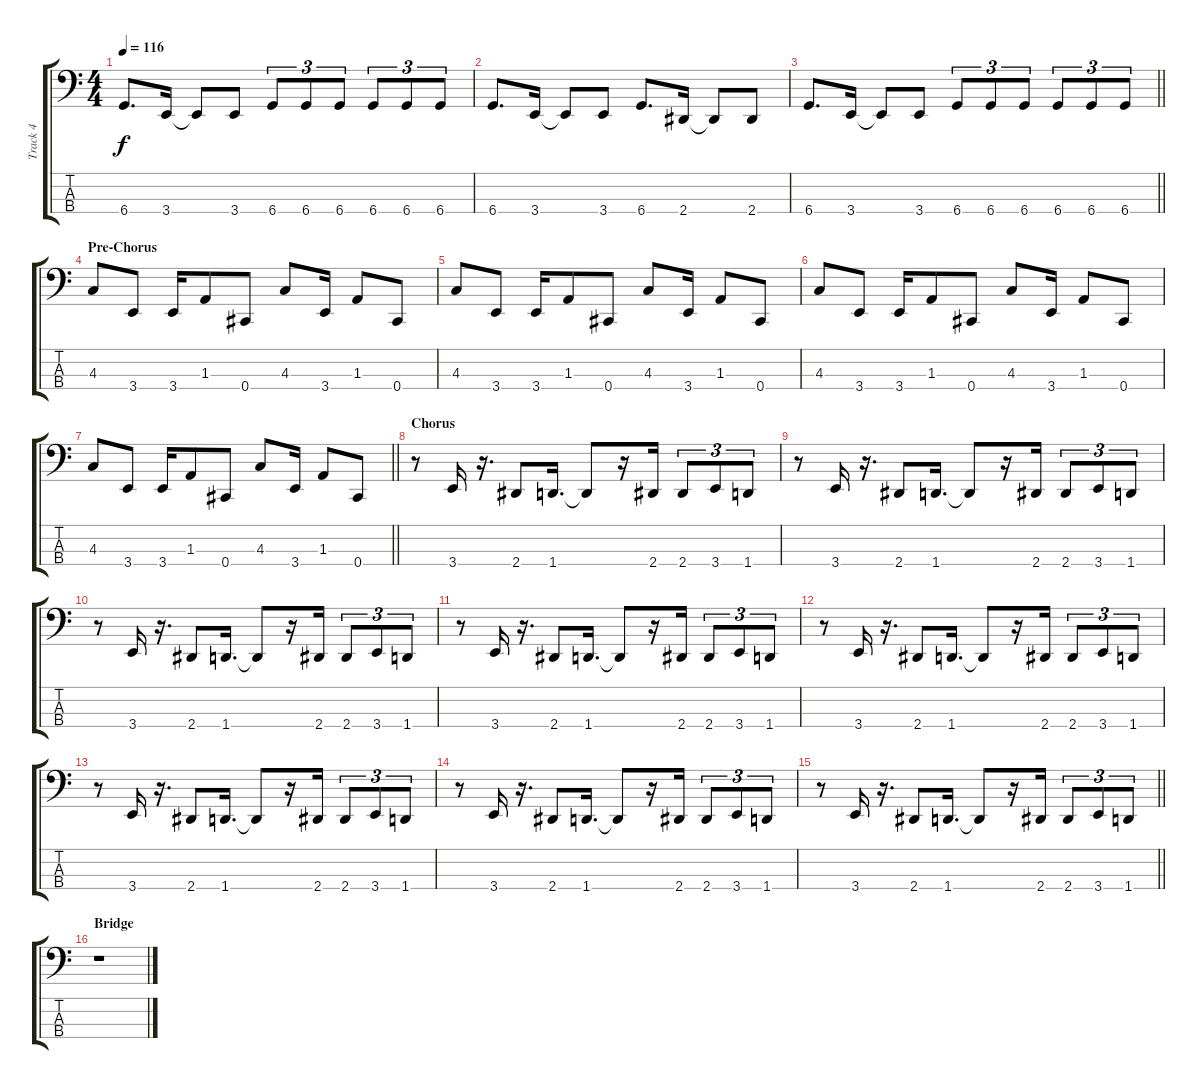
\track ("Track 4" "Track 4") {instrument electricbasspick}
\staff {score tabs}
\tuning (Gb2 Db2 Ab1 Db1) {hide}
\ts (4 4)
\tempo 116
\clef f4
\ks c
6.4.8{d dy f} 3.4.16 3.4{t}.8 3.4.8 6.4.8{tu (3 2)} 6.4.8{tu (3 2)} 6.4.8{tu (3 2)} 6.4.8{tu (3 2)} 6.4.8{tu (3 2)} 6.4.8{tu (3 2)} |
6.4.8{d} 3.4.16 3.4{t}.8 3.4.8 6.4.8{d} 2.4.16 2.4{t}.8 2.4.8 |
\barLineRight lightlight
6.4.8{d} 3.4.16 3.4{t}.8 3.4.8 6.4.8{tu (3 2)} 6.4.8{tu (3 2)} 6.4.8{tu (3 2)} 6.4.8{tu (3 2)} 6.4.8{tu (3 2)} 6.4.8{tu (3 2)} |
\section ("" "Pre-Chorus")
4.3.8 3.4.8 3.4.16 1.3.8 0.4.8 4.3.8 3.4.16 1.3.8 0.4.8 |
4.3.8 3.4.8 3.4.16 1.3.8 0.4.8 4.3.8 3.4.16 1.3.8 0.4.8 |
4.3.8 3.4.8 3.4.16 1.3.8 0.4.8 4.3.8 3.4.16 1.3.8 0.4.8 |
\barLineRight lightlight
4.3.8 3.4.8 3.4.16 1.3.8 0.4.8 4.3.8 3.4.16 1.3.8 0.4.8 |
\section ("" "Chorus")
r.8 3.4.16 r.16{d} 2.4.8 1.4.16{d} 1.4{t}.8 r.16 2.4.16 2.4.8{tu (3 2)} 3.4.8{tu (3 2)} 1.4.8{tu (3 2)} |
r.8 3.4.16 r.16{d} 2.4.8 1.4.16{d} 1.4{t}.8 r.16 2.4.16 2.4.8{tu (3 2)} 3.4.8{tu (3 2)} 1.4.8{tu (3 2)} |
r.8 3.4.16 r.16{d} 2.4.8 1.4.16{d} 1.4{t}.8 r.16 2.4.16 2.4.8{tu (3 2)} 3.4.8{tu (3 2)} 1.4.8{tu (3 2)} |
r.8 3.4.16 r.16{d} 2.4.8 1.4.16{d} 1.4{t}.8 r.16 2.4.16 2.4.8{tu (3 2)} 3.4.8{tu (3 2)} 1.4.8{tu (3 2)} |
r.8 3.4.16 r.16{d} 2.4.8 1.4.16{d} 1.4{t}.8 r.16 2.4.16 2.4.8{tu (3 2)} 3.4.8{tu (3 2)} 1.4.8{tu (3 2)} |
r.8 3.4.16 r.16{d} 2.4.8 1.4.16{d} 1.4{t}.8 r.16 2.4.16 2.4.8{tu (3 2)} 3.4.8{tu (3 2)} 1.4.8{tu (3 2)} |
r.8 3.4.16 r.16{d} 2.4.8 1.4.16{d} 1.4{t}.8 r.16 2.4.16 2.4.8{tu (3 2)} 3.4.8{tu (3 2)} 1.4.8{tu (3 2)} |
\barLineRight lightlight
r.8 3.4.16 r.16{d} 2.4.8 1.4.16{d} 1.4{t}.8 r.16 2.4.16 2.4.8{tu (3 2)} 3.4.8{tu (3 2)} 1.4.8{tu (3 2)} |
\section ("" "Bridge")
r.1
